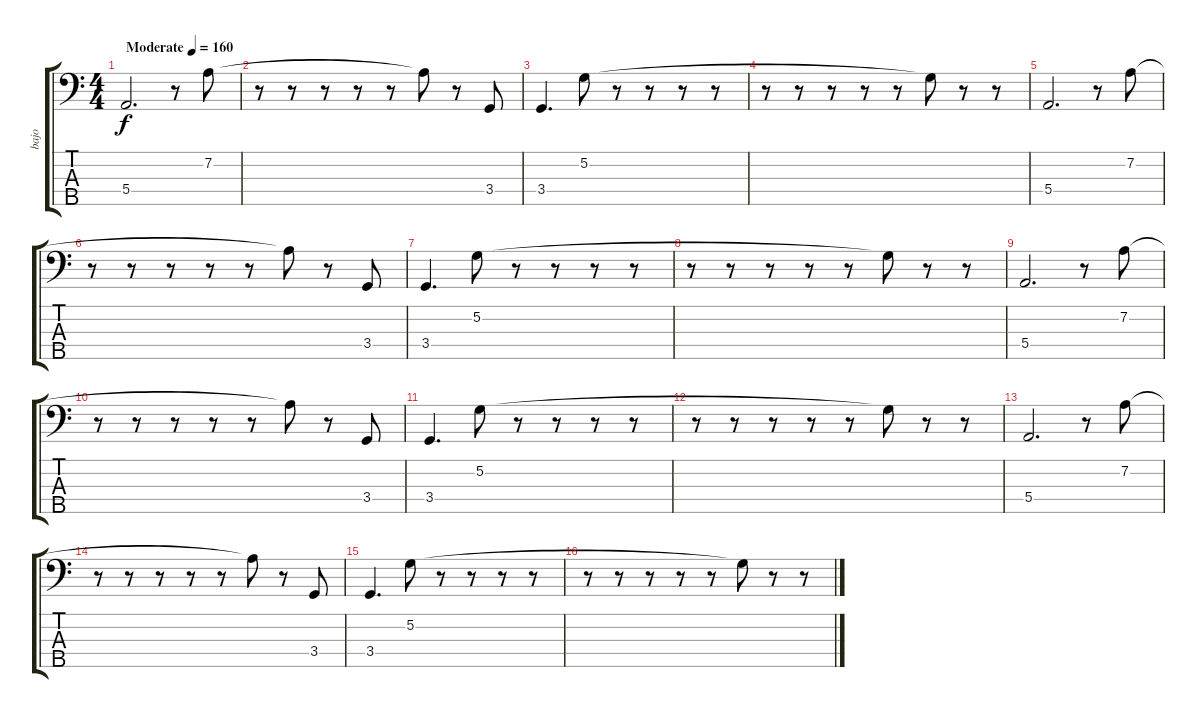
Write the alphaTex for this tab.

\track ("bajo" "bajo") {instrument electricbassfinger}
\staff {score tabs}
\tuning (G2 D2 A1 E1 B0) {hide}
\ts (4 4)
\tempo (160 "Moderate")
\clef f4
\ks c
5.4.2{d dy f instrument electricbassfinger} r.8 7.2.8 |
r.8 r.8 r.8 r.8 r.8 7.2{t}.8 r.8 3.4.8 |
3.4.4{d} 5.2.8 r.8 r.8 r.8 r.8 |
r.8 r.8 r.8 r.8 r.8 5.2{t}.8 r.8 r.8 |
5.4.2{d} r.8 7.2.8 |
r.8 r.8 r.8 r.8 r.8 7.2{t}.8 r.8 3.4.8 |
3.4.4{d} 5.2.8 r.8 r.8 r.8 r.8 |
r.8 r.8 r.8 r.8 r.8 5.2{t}.8 r.8 r.8 |
5.4.2{d} r.8 7.2.8 |
r.8 r.8 r.8 r.8 r.8 7.2{t}.8 r.8 3.4.8 |
3.4.4{d} 5.2.8 r.8 r.8 r.8 r.8 |
r.8 r.8 r.8 r.8 r.8 5.2{t}.8 r.8 r.8 |
5.4.2{d} r.8 7.2.8 |
r.8 r.8 r.8 r.8 r.8 7.2{t}.8 r.8 3.4.8 |
3.4.4{d} 5.2.8 r.8 r.8 r.8 r.8 |
r.8 r.8 r.8 r.8 r.8 5.2{t}.8 r.8 r.8
